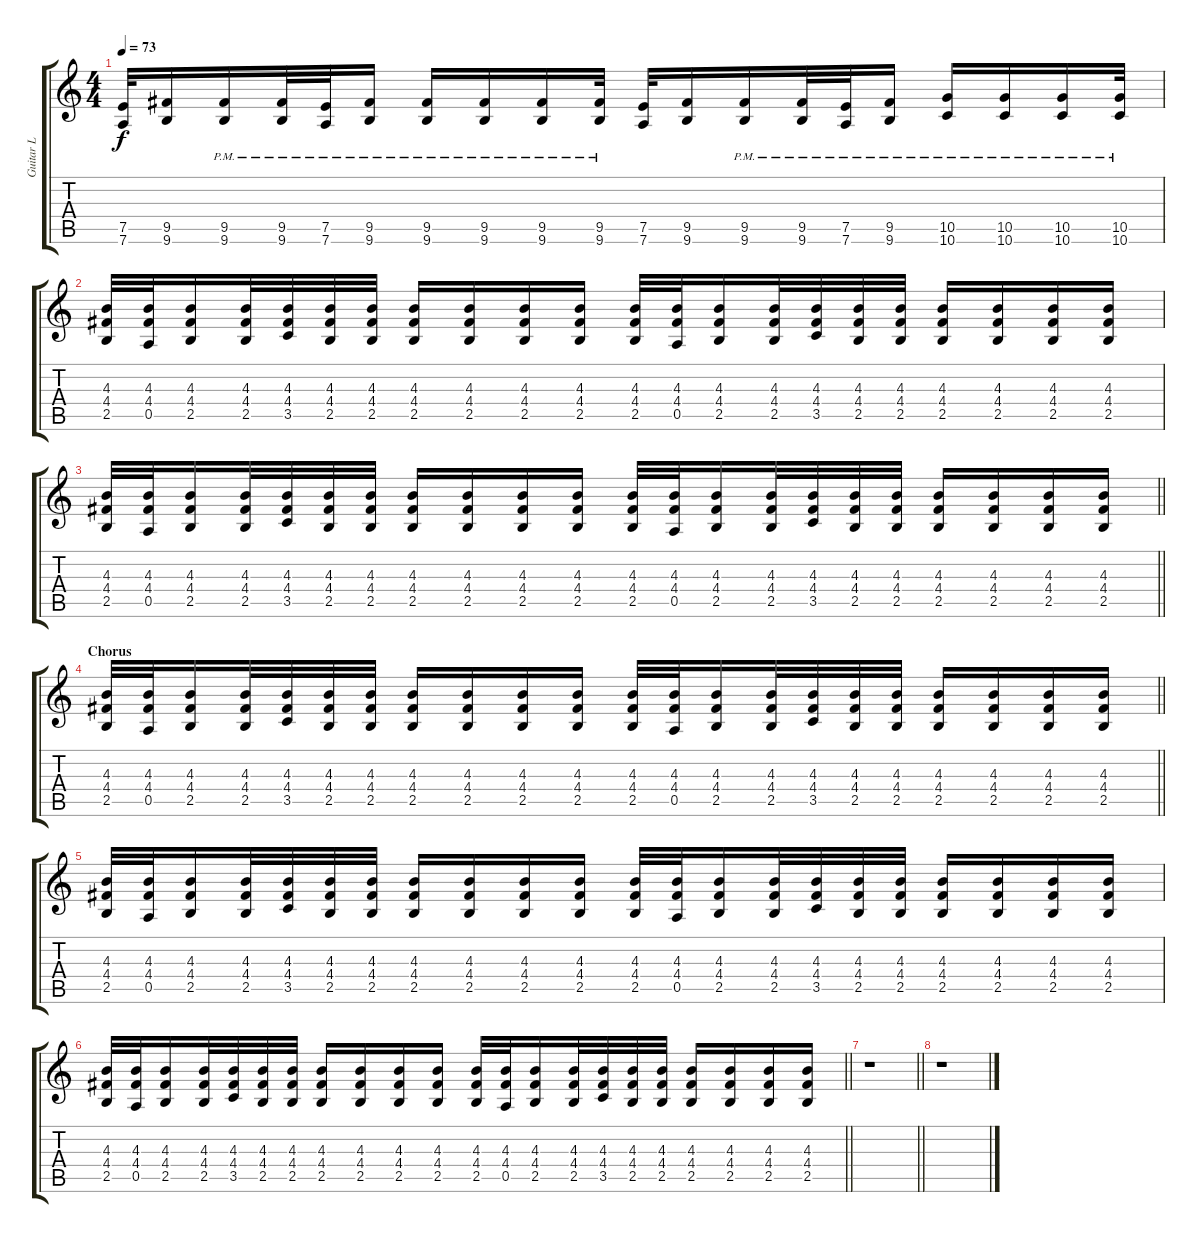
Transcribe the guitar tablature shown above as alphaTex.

\track ("Guitar L" "Guitar L") {instrument distortionguitar}
\staff {score tabs}
\tuning (E4 B3 G3 D3 A2 D2) {hide}
\ts (4 4)
\tempo 73
\clef g2
\ks c
(7.5 7.6).32{dy f} (9.5 9.6).16 (9.5{pm} 9.6{pm}).16 (9.5{pm} 9.6{pm}).32 (7.5{pm} 7.6{pm}).32 (9.5{pm} 9.6{pm}).16 (9.5{pm} 9.6{pm}).16 (9.5{pm} 9.6{pm}).16 (9.5{pm} 9.6{pm}).16 (9.5{pm} 9.6{pm}).32 (7.5 7.6).32 (9.5 9.6).16 (9.5{pm} 9.6{pm}).16 (9.5{pm} 9.6{pm}).32 (7.5{pm} 7.6{pm}).32 (9.5{pm} 9.6{pm}).16 (10.5{pm} 10.6{pm}).16 (10.5{pm} 10.6{pm}).16 (10.5{pm} 10.6{pm}).16 (10.5{pm} 10.6{pm}).32 |
(4.3 4.4 2.5).32 (4.3 4.4 0.5).32 (4.3 4.4 2.5).16 (4.3 4.4 2.5).32 (4.3 4.4 3.5).32 (4.3 4.4 2.5).32 (4.3 4.4 2.5).32 (4.3 4.4 2.5).16 (4.3 4.4 2.5).16 (4.3 4.4 2.5).16 (4.3 4.4 2.5).16 (4.3 4.4 2.5).32 (4.3 4.4 0.5).32 (4.3 4.4 2.5).16 (4.3 4.4 2.5).32 (4.3 4.4 3.5).32 (4.3 4.4 2.5).32 (4.3 4.4 2.5).32 (4.3 4.4 2.5).16 (4.3 4.4 2.5).16 (4.3 4.4 2.5).16 (4.3 4.4 2.5).16 |
\barLineRight lightlight
(4.3 4.4 2.5).32 (4.3 4.4 0.5).32 (4.3 4.4 2.5).16 (4.3 4.4 2.5).32 (4.3 4.4 3.5).32 (4.3 4.4 2.5).32 (4.3 4.4 2.5).32 (4.3 4.4 2.5).16 (4.3 4.4 2.5).16 (4.3 4.4 2.5).16 (4.3 4.4 2.5).16 (4.3 4.4 2.5).32 (4.3 4.4 0.5).32 (4.3 4.4 2.5).16 (4.3 4.4 2.5).32 (4.3 4.4 3.5).32 (4.3 4.4 2.5).32 (4.3 4.4 2.5).32 (4.3 4.4 2.5).16 (4.3 4.4 2.5).16 (4.3 4.4 2.5).16 (4.3 4.4 2.5).16 |
\section ("" "Chorus")
\barLineRight lightlight
(4.3 4.4 2.5).32{volume 0} (4.3 4.4 0.5).32 (4.3 4.4 2.5).16 (4.3 4.4 2.5).32 (4.3 4.4 3.5).32 (4.3 4.4 2.5).32 (4.3 4.4 2.5).32 (4.3 4.4 2.5).16 (4.3 4.4 2.5).16 (4.3 4.4 2.5).16 (4.3 4.4 2.5).16 (4.3 4.4 2.5).32 (4.3 4.4 0.5).32 (4.3 4.4 2.5).16 (4.3 4.4 2.5).32 (4.3 4.4 3.5).32 (4.3 4.4 2.5).32 (4.3 4.4 2.5).32 (4.3 4.4 2.5).16 (4.3 4.4 2.5).16 (4.3 4.4 2.5).16 (4.3 4.4 2.5).16 |
(4.3 4.4 2.5).32 (4.3 4.4 0.5).32 (4.3 4.4 2.5).16 (4.3 4.4 2.5).32 (4.3 4.4 3.5).32 (4.3 4.4 2.5).32 (4.3 4.4 2.5).32 (4.3 4.4 2.5).16 (4.3 4.4 2.5).16 (4.3 4.4 2.5).16 (4.3 4.4 2.5).16 (4.3 4.4 2.5).32 (4.3 4.4 0.5).32 (4.3 4.4 2.5).16 (4.3 4.4 2.5).32 (4.3 4.4 3.5).32 (4.3 4.4 2.5).32 (4.3 4.4 2.5).32 (4.3 4.4 2.5).16 (4.3 4.4 2.5).16 (4.3 4.4 2.5).16 (4.3 4.4 2.5).16 |
\barLineRight lightlight
(4.3 4.4 2.5).32 (4.3 4.4 0.5).32 (4.3 4.4 2.5).16 (4.3 4.4 2.5).32 (4.3 4.4 3.5).32 (4.3 4.4 2.5).32 (4.3 4.4 2.5).32 (4.3 4.4 2.5).16 (4.3 4.4 2.5).16 (4.3 4.4 2.5).16 (4.3 4.4 2.5).16 (4.3 4.4 2.5).32 (4.3 4.4 0.5).32 (4.3 4.4 2.5).16 (4.3 4.4 2.5).32 (4.3 4.4 3.5).32 (4.3 4.4 2.5).32 (4.3 4.4 2.5).32 (4.3 4.4 2.5).16 (4.3 4.4 2.5).16 (4.3 4.4 2.5).16 (4.3 4.4 2.5).16 |
\barLineRight lightlight
r.1 |
\section ("" "")
r.1
